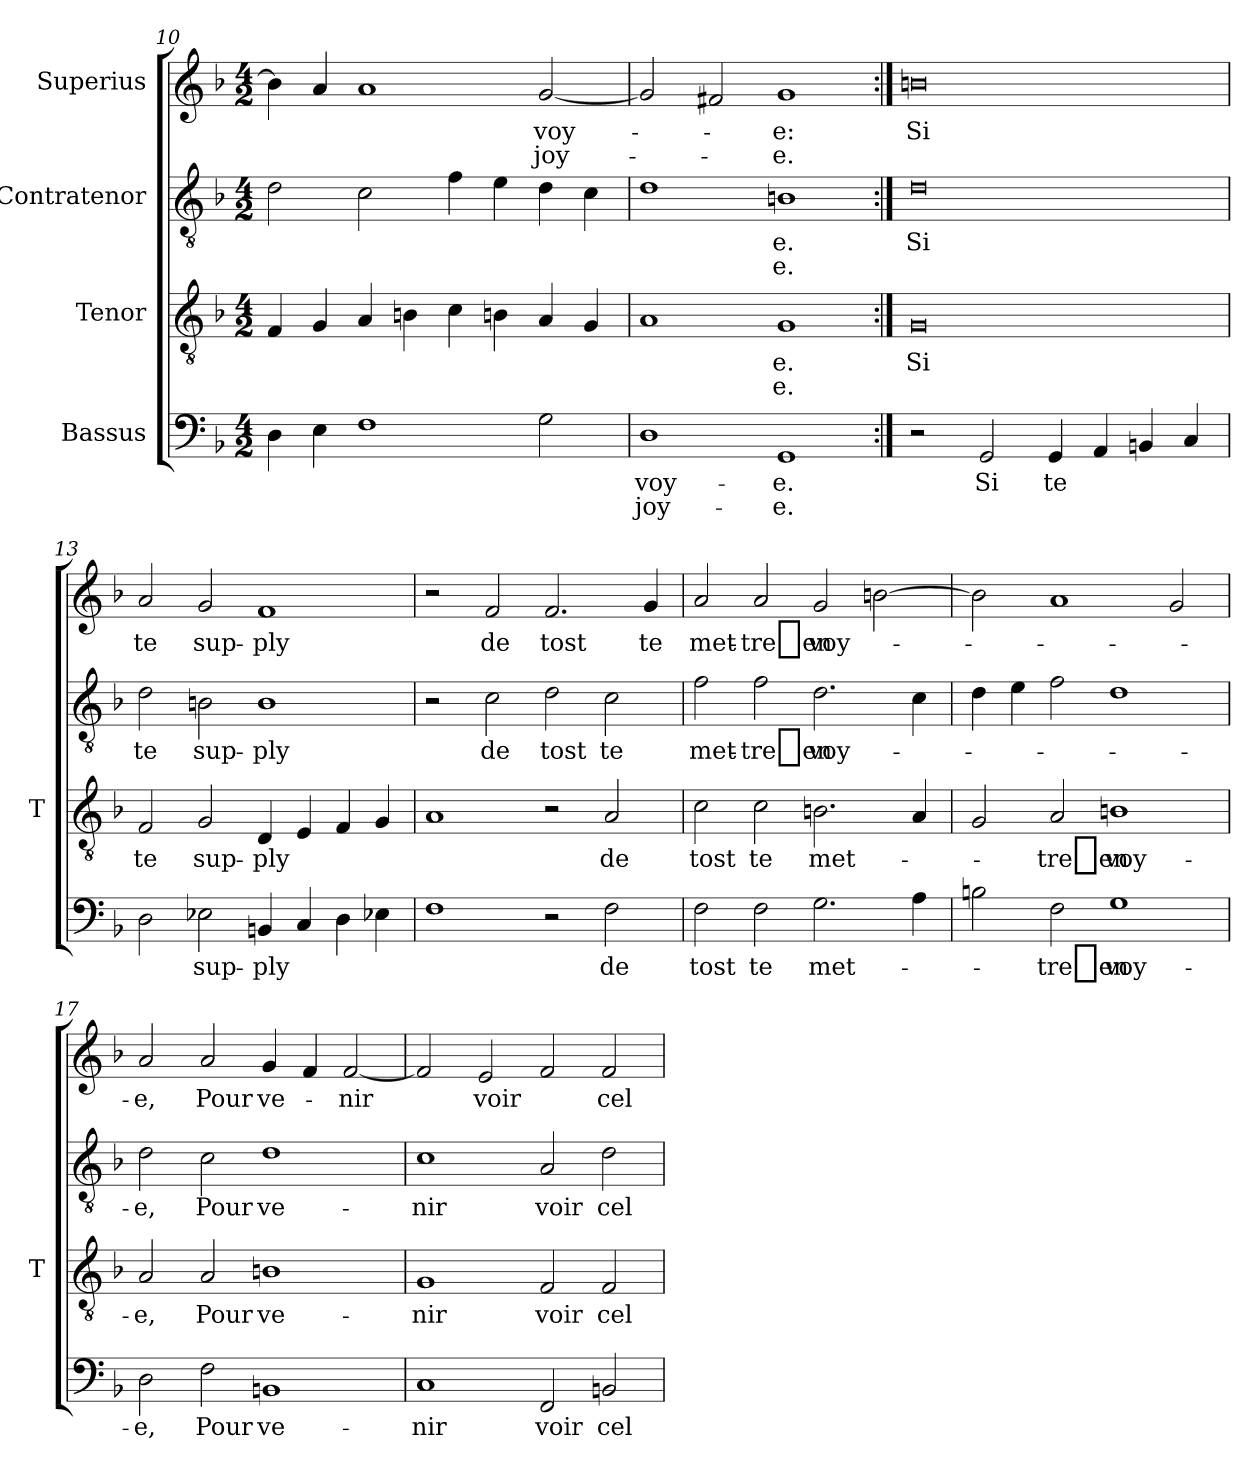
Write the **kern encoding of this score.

**kern	**text	**text	**kern	**text	**text	**kern	**text	**text	**kern	**text	**text
*part4	*part4	*part4	*part3	*part3	*part3	*part2	*part2	*part2	*part1	*part1	*part1
*staff4	*staff4	*staff4	*staff3	*staff3	*staff3	*staff2	*staff2	*staff2	*staff1	*staff1	*staff1
*I"Bassus	*	*	*I"Tenor	*	*	*I"Contratenor	*	*	*I"Superius	*	*
*	*	*	*I'T	*	*	*	*	*	*	*	*
*clefF4	*	*	*clefGv2	*	*	*clefGv2	*	*	*clefG2	*	*
*k[b-]	*	*	*k[b-]	*	*	*k[b-]	*	*	*k[b-]	*	*
*M4/2	*	*	*M4/2	*	*	*M4/2	*	*	*M4/2	*	*
=10	=10	=10	=10	=10	=10	=10	=10	=10	=10	=10	=10
4D	.	.	4F	.	.	2d	.	.	4b]	.	.
4E	.	.	4G	.	.	.	.	.	4a	.	.
1F	.	.	4A	.	.	2c	.	.	1a	.	.
.	.	.	4Bn	.	.	.	.	.	.	.	.
.	.	.	4c	.	.	4f	.	.	.	.	.
.	.	.	4Bn	.	.	4e	.	.	.	.	.
2G	.	.	4A	.	.	4d	.	.	[2g	voy-	joy-
.	.	.	4G	.	.	4c	.	.	.	.	.
=11	=11	=11	=11	=11	=11	=11	=11	=11	=11	=11	=11
1D	voy-	joy-	1A	.	.	1d	.	.	2g]	.	.
.	.	.	.	.	.	.	.	.	2f#X	.	.
1GG	-e.	-e.	1G	-e.	-e.	1Bn	-e.	-e.	1g	-e:	-e.
=12:|!	=12:|!	=12:|!	=12:|!	=12:|!	=12:|!	=12:|!	=12:|!	=12:|!	=12:|!	=12:|!	=12:|!
2r	.	.	0G	-Si	.	0d	-Si	.	0b	-Si	.
2GG	-Si	.	.	.	.	.	.	.	.	.	.
4GG	-te	.	.	.	.	.	.	.	.	.	.
4AA	.	.	.	.	.	.	.	.	.	.	.
4BB	.	.	.	.	.	.	.	.	.	.	.
4C	.	.	.	.	.	.	.	.	.	.	.
=13	=13	=13	=13	=13	=13	=13	=13	=13	=13	=13	=13
2D	.	.	2F	-te	.	2d	-te	.	2a	-te	.
2E-X	sup-	.	2G	sup-	.	2Bn	sup-	.	2g	sup-	.
4BB	-ply	.	4D	-ply	.	1B	-ply	.	1f	-ply	.
4C	.	.	4E	.	.	.	.	.	.	.	.
4D	.	.	4F	.	.	.	.	.	.	.	.
4E-X	.	.	4G	.	.	.	.	.	.	.	.
=14	=14	=14	=14	=14	=14	=14	=14	=14	=14	=14	=14
1F	.	.	1A	.	.	2r	.	.	2r	.	.
.	.	.	.	.	.	2c	-de	.	2f	-de	.
2r	.	.	2r	.	.	2d	-tost	.	2.f	-tost	.
2F	-de	.	2A	-de	.	2c	-te	.	.	.	.
.	.	.	.	.	.	.	.	.	4g	-te	.
=15	=15	=15	=15	=15	=15	=15	=15	=15	=15	=15	=15
2F	-tost	.	2c	-tost	.	2f	met-	.	2a	met-	.
2F	-te	.	2c	-te	.	2f	-tre_en	.	2a	-tre_en	.
2.G	met-	.	2.Bn	met-	.	2.d	voy-	.	2g	voy-	.
.	.	.	.	.	.	.	.	.	[2b	.	.
4A	.	.	4A	.	.	4c	.	.	.	.	.
=16	=16	=16	=16	=16	=16	=16	=16	=16	=16	=16	=16
2B	.	.	2G	.	.	4d	.	.	2b]	.	.
.	.	.	.	.	.	4e	.	.	.	.	.
2F	-tre_en	.	2A	-tre_en	.	2f	.	.	1a	.	.
1G	voy-	.	1Bn	voy-	.	1d	.	.	.	.	.
.	.	.	.	.	.	.	.	.	2g	.	.
=17	=17	=17	=17	=17	=17	=17	=17	=17	=17	=17	=17
2D	-e,	.	2A	-e,	.	2d	-e,	.	2a	-e,	.
2F	-Pour	.	2A	-Pour	.	2c	-Pour	.	2a	-Pour	.
1BB	ve-	.	1Bn	ve-	.	1d	ve-	.	4g	ve-	.
.	.	.	.	.	.	.	.	.	4f	.	.
.	.	.	.	.	.	.	.	.	[2f	-nir	.
=18	=18	=18	=18	=18	=18	=18	=18	=18	=18	=18	=18
1C	-nir	.	1G	-nir	.	1c	-nir	.	2f]	.	.
.	.	.	.	.	.	.	.	.	2e	-voir	.
2FF	-voir	.	2F	-voir	.	2A	-voir	.	2f	.	.
2BB	cel-	.	2F	cel-	.	2d	cel-	.	2f	cel-	.
=	=	=	=	=	=	=	=	=	=	=	=
*-	*-	*-	*-	*-	*-	*-	*-	*-	*-	*-	*-
